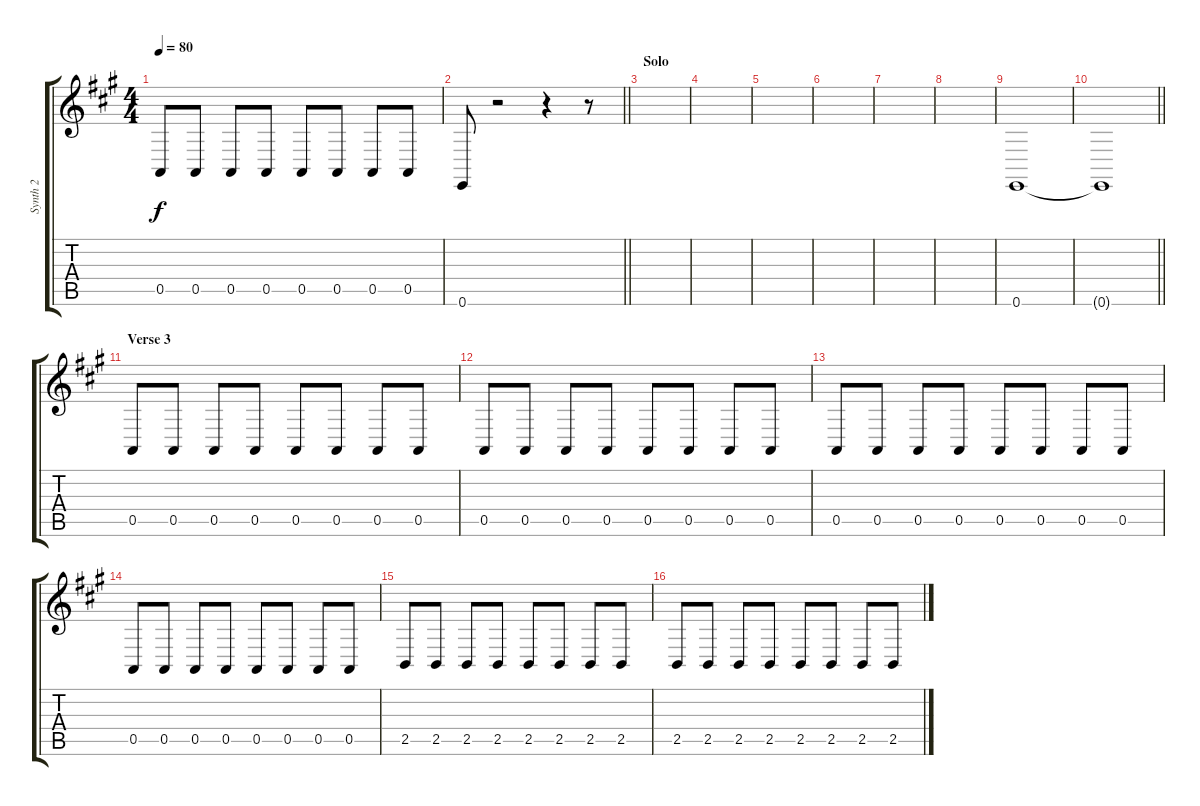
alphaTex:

\track ("Synth 2" "Synth 2") {instrument synthstrings1}
\staff {score tabs}
\tuning (E4 B3 G3 D3 A2 E2) {hide}
\ts (4 4)
\tempo 80
\clef g2
\ks a
0.5.8{dy f} 0.5.8 0.5.8 0.5.8 0.5.8 0.5.8 0.5.8 0.5.8 |
\barLineRight lightlight
0.6.8 r.2 r.4 r.8 |
\section ("" "Solo")
|
|
|
|
|
|
0.6.1 |
\barLineRight lightlight
0.6{t}.1 |
\section ("" "Verse 3")
0.5.8 0.5.8 0.5.8 0.5.8 0.5.8 0.5.8 0.5.8 0.5.8 |
0.5.8 0.5.8 0.5.8 0.5.8 0.5.8 0.5.8 0.5.8 0.5.8 |
0.5.8 0.5.8 0.5.8 0.5.8 0.5.8 0.5.8 0.5.8 0.5.8 |
0.5.8 0.5.8 0.5.8 0.5.8 0.5.8 0.5.8 0.5.8 0.5.8 |
2.5.8 2.5.8 2.5.8 2.5.8 2.5.8 2.5.8 2.5.8 2.5.8 |
2.5.8 2.5.8 2.5.8 2.5.8 2.5.8 2.5.8 2.5.8 2.5.8
